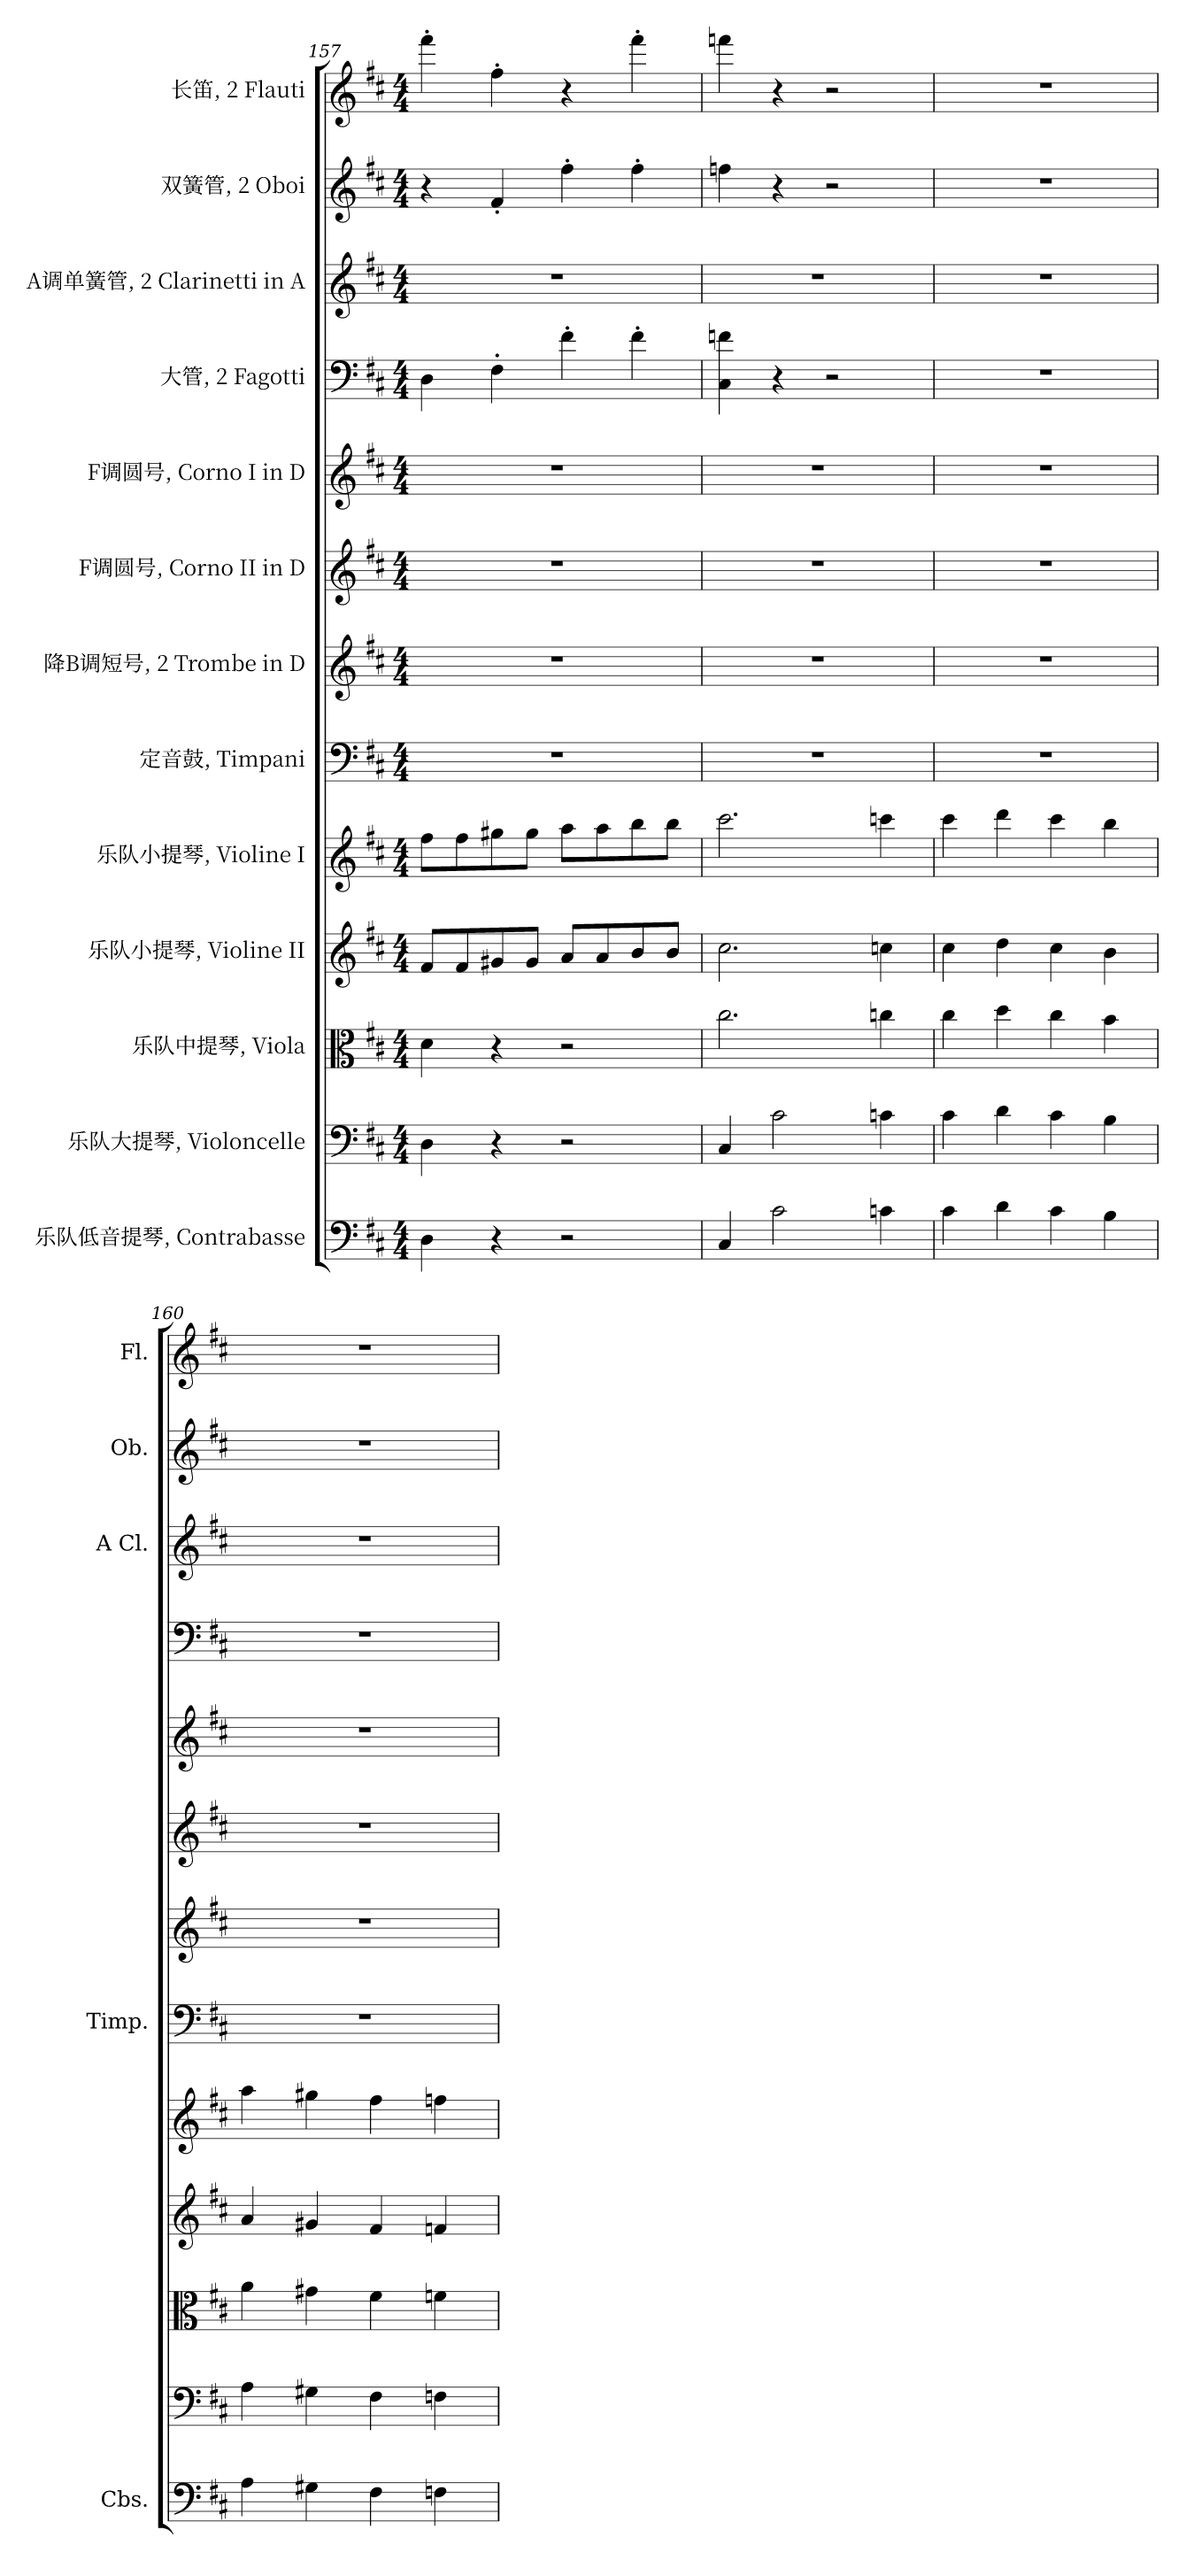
**kern	**kern	**kern	**kern	**kern	**kern	**kern	**kern	**kern	**kern	**kern	**kern	**kern
*part13	*part12	*part11	*part10	*part9	*part8	*part7	*part6	*part5	*part4	*part3	*part2	*part1
*staff13	*staff12	*staff11	*staff10	*staff9	*staff8	*staff7	*staff6	*staff5	*staff4	*staff3	*staff2	*staff1
*I"乐队低音提琴, Contrabasse	*I"乐队大提琴, Violoncelle	*I"乐队中提琴, Viola	*I"乐队小提琴, Violine II	*I"乐队小提琴, Violine I	*I"定音鼓, Timpani	*I"降B调短号, 2 Trombe in D	*I"F调圆号, Corno II in D	*I"F调圆号, Corno I in D	*I"大管, 2 Fagotti	*I"A调单簧管, 2 Clarinetti in A	*I"双簧管, 2 Oboi	*I"长笛, 2 Flauti
*I'Cbs.	*	*	*	*	*I'Timp.	*	*	*	*	*I'A Cl.	*I'Ob.	*I'Fl.
*clefF4	*clefF4	*clefC3	*clefG2	*clefG2	*clefF4	*clefG2	*clefG2	*clefG2	*clefF4	*clefG2	*clefG2	*clefG2
*ITrd7c12	*	*	*	*	*	*ITrd1c2	*ITrd4c7	*ITrd4c7	*	*ITrd2c3	*	*
*k[f#c#]	*k[f#c#]	*k[f#c#]	*k[f#c#]	*k[f#c#]	*k[f#c#]	*k[]	*k[f#]	*k[f#]	*k[f#c#]	*k[f#c#g#d#a#]	*k[f#c#]	*k[f#c#]
*M4/4	*M4/4	*M4/4	*M4/4	*M4/4	*M4/4	*M4/4	*M4/4	*M4/4	*M4/4	*M4/4	*M4/4	*M4/4
*MM278	*MM278	*MM278	*MM278	*MM278	*MM278	*MM278	*MM278	*MM278	*MM278	*MM278	*MM278	*MM278
=157	=157	=157	=157	=157	=157	=157	=157	=157	=157	=157	=157	=157
4DD\	4D\	4d\	8f#/L	8ff#\L	1r	1r	1r	1r	4D\	1r	4r	4fff#'\
.	.	.	8f#/	8ff#\	.	.	.	.	.	.	.	.
4r	4r	4r	8g#X/	8gg#X\	.	.	.	.	4F#'\	.	4f#'/	4ff#'\
.	.	.	8g#/J	8gg#\J	.	.	.	.	.	.	.	.
*	*	*	*	*	*	*	*	*	*	*	*	*MM310
2r	2r	2r	8a/L	8aa\L	.	.	.	.	4f#'\	.	4ff#'\	4r
.	.	.	8a/	8aa\	.	.	.	.	.	.	.	.
.	.	.	8b/	8bb\	.	.	.	.	4f#'\	.	4ff#'\	4fff#'\
.	.	.	8b/J	8bb\J	.	.	.	.	.	.	.	.
=158	=158	=158	=158	=158	=158	=158	=158	=158	=158	=158	=158	=158
*	*	*	*	*	*	*	*	*	*	*	*	*MM278
4CC#/	4C#/	2.cc#\	2.cc#\	2.ccc#\	1r	1r	1r	1r	4C#\ 4fn\	1r	4ffn\	4fffn\
2C#\	2c#\	.	.	.	.	.	.	.	4r	.	4r	4r
*	*	*	*	*	*	*	*	*	*	*	*	*MM310
.	.	.	.	.	.	.	.	.	2r	.	2r	2r
4Cn\	4cn\	4ccn\	4ccn\	4cccn\	.	.	.	.	.	.	.	.
!!LO:PB:g=z
=159	=159	=159	=159	=159	=159	=159	=159	=159	=159	=159	=159	=159
*	*	*	*	*	*	*	*	*	*	*	*	*MM278
4C#\	4c#\	4cc#\	4cc#\	4ccc#\	1r	1r	1r	1r	1r	1r	1r	1r
4D\	4d\	4dd\	4dd\	4ddd\	.	.	.	.	.	.	.	.
4C#\	4c#\	4cc#\	4cc#\	4ccc#\	.	.	.	.	.	.	.	.
4BB\	4B\	4b\	4b\	4bb\	.	.	.	.	.	.	.	.
=160	=160	=160	=160	=160	=160	=160	=160	=160	=160	=160	=160	=160
*	*	*	*	*	*	*	*	*	*	*	*	*MM278
4AA\	4A\	4a\	4a/	4aa\	1r	1r	1r	1r	1r	1r	1r	1r
4GG#X\	4G#X\	4g#X\	4g#X/	4gg#X\	.	.	.	.	.	.	.	.
4FF#\	4F#\	4f#\	4f#/	4ff#\	.	.	.	.	.	.	.	.
4FFn\	4Fn\	4fn\	4fn/	4ffn\	.	.	.	.	.	.	.	.
=	=	=	=	=	=	=	=	=	=	=	=	=
*-	*-	*-	*-	*-	*-	*-	*-	*-	*-	*-	*-	*-
